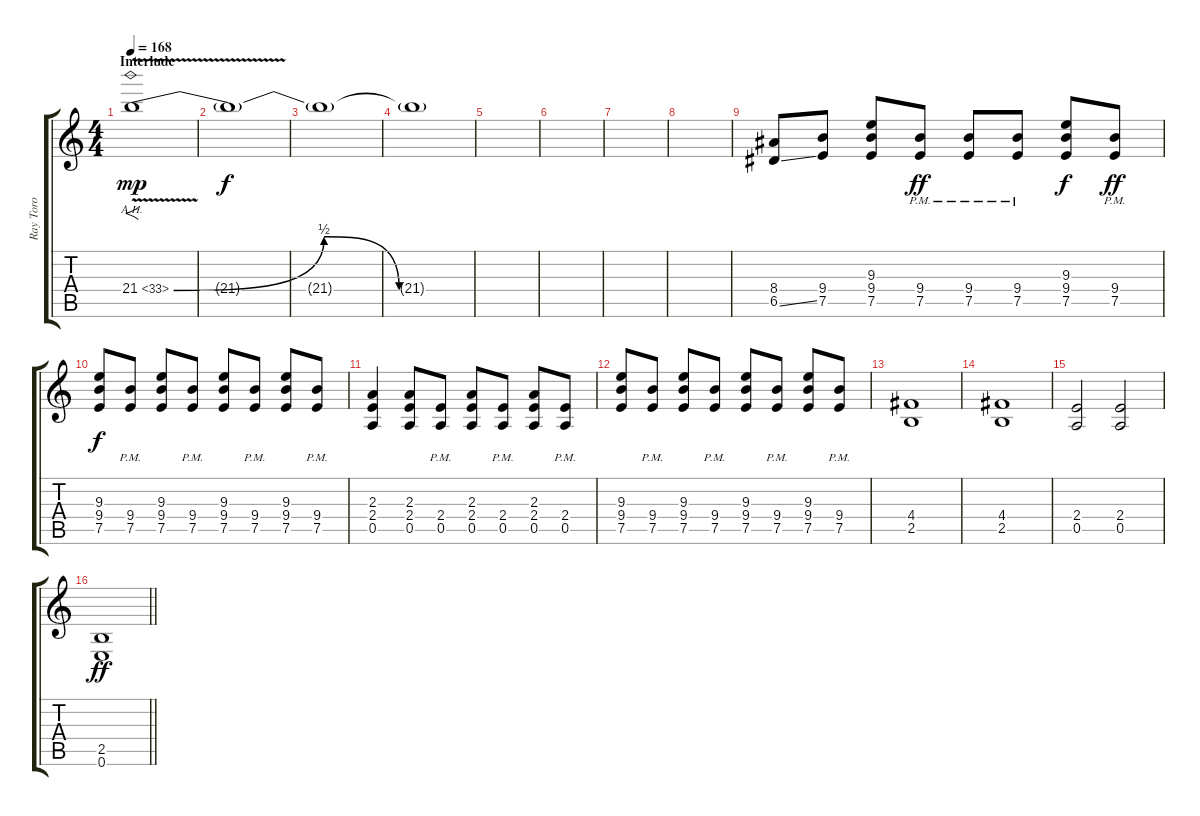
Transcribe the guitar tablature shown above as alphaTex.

\track ("Ray Toro" "Ray Toro") {instrument distortionguitar}
\staff {score tabs}
\tuning (E4 B3 G3 D3 A2 E2) {hide}
\ts (4 4)
\section ("" "Interlude")
\tempo 168
\clef g2
\ks c
21.4{be (custom 0 0 30 2 45 0 60 0) ah 12 v}.1{f dy mp} |
21.4{t}.1{dy f} |
21.4{t}.1 |
21.4{t}.1 |
|
|
|
|
(8.4 6.5{ss}).8{volume 12 balance 1} (9.4 7.5).8 (9.3 9.4 7.5).8 (9.4{pm} 7.5{pm}).8{dy ff} (9.4{pm} 7.5{pm}).8 (9.4{pm} 7.5{pm}).8 (9.3 9.4 7.5).8{dy f} (9.4{pm} 7.5{pm}).8{dy ff} |
(9.3 9.4 7.5).8{dy f} (9.4{pm} 7.5{pm}).8 (9.3 9.4 7.5).8 (9.4{pm} 7.5{pm}).8 (9.3 9.4 7.5).8 (9.4{pm} 7.5{pm}).8 (9.3 9.4 7.5).8 (9.4{pm} 7.5{pm}).8 |
(2.3 2.4 0.5).4 (2.3 2.4 0.5).8 (2.4{pm} 0.5{pm}).8 (2.3 2.4 0.5).8 (2.4{pm} 0.5{pm}).8 (2.3 2.4 0.5).8 (2.4{pm} 0.5{pm}).8 |
(9.3 9.4 7.5).8 (9.4{pm} 7.5{pm}).8 (9.3 9.4 7.5).8 (9.4{pm} 7.5{pm}).8 (9.3 9.4 7.5).8 (9.4{pm} 7.5{pm}).8 (9.3 9.4 7.5).8 (9.4{pm} 7.5{pm}).8 |
(4.4 2.5).1 |
(4.4 2.5).1 |
(2.4 0.5).2 (2.4 0.5).2 |
\barLineRight lightlight
(2.5 0.6).1{dy ff}
